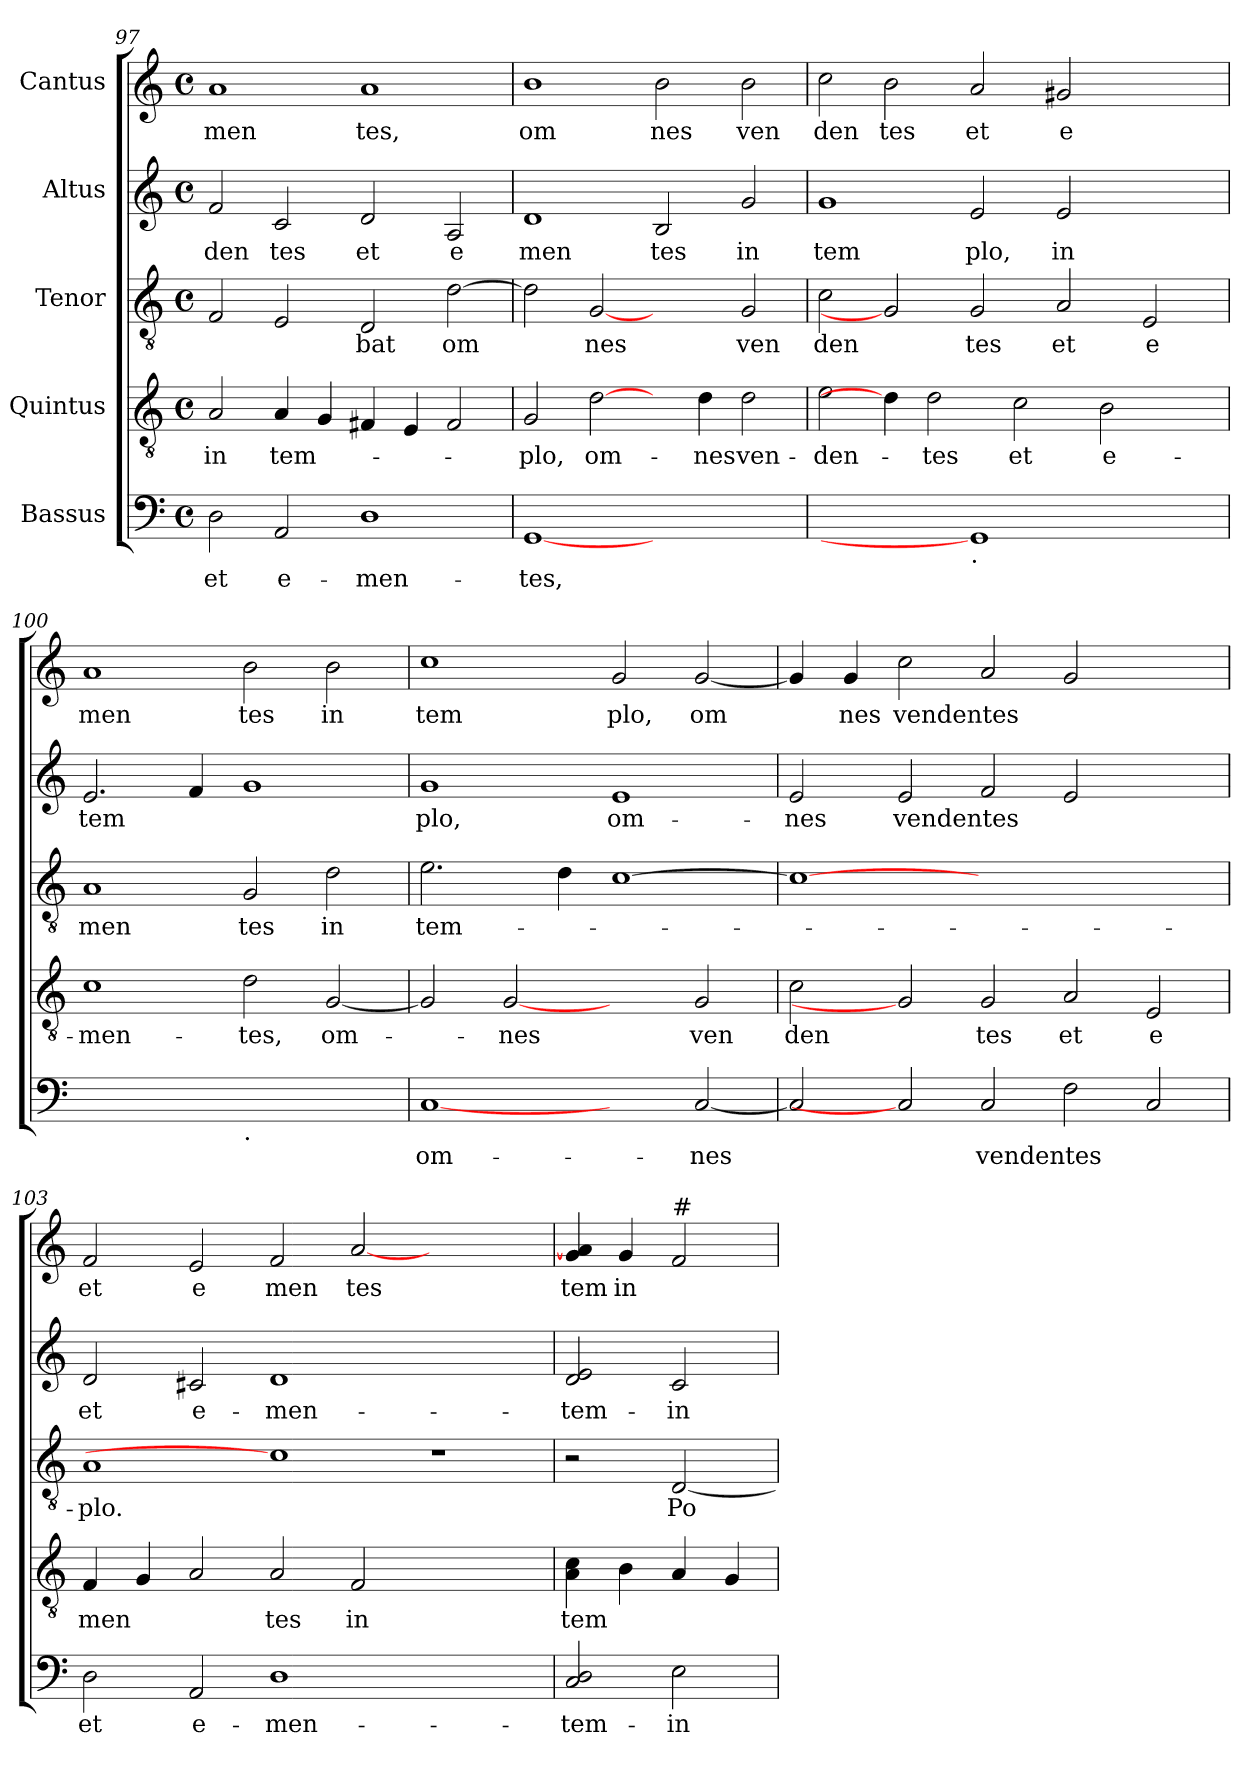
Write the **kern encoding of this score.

**kern	**text	**kern	**text	**kern	**text	**kern	**text	**kern	**text
*part5	*part5	*part4	*part4	*part3	*part3	*part2	*part2	*part1	*part1
*staff5	*staff5	*staff4	*staff4	*staff3	*staff3	*staff2	*staff2	*staff1	*staff1
*I"Bassus	*	*I"Quintus	*	*I"Tenor	*	*I"Altus	*	*I"Cantus	*
*clefF4	*	*clefGv2	*	*clefGv2	*	*clefG2	*	*clefG2	*
*k[]	*	*k[]	*	*k[]	*	*k[]	*	*k[]	*
*M4/4	*	*M4/4	*	*M4/4	*	*M4/4	*	*M4/4	*
*met(c)	*	*met(c)	*	*met(c)	*	*met(c)	*	*met(c)	*
=97	=97	=97	=97	=97	=97	=97	=97	=97	=97
!	!LO:LY:b	!	!LO:LY:b	!	!	!	!LO:LY:b	!	!LO:LY:b
2D\	et	2A/	in	2F/	.	2f/	den	1a	men
!	!LO:LY:b	!	!LO:LY:b	!	!	!	!LO:LY:b	!	!
2AA/	e-	4A/	tem-	2E/	.	2c/	tes	.	.
.	.	4G/	.	.	.	.	.	.	.
!	!LO:LY:b	!	!	!	!LO:LY:b	!	!LO:LY:b	!	!LO:LY:b
1D	-men-	4F#X/	.	2D/	bat	2d/	et	1a	tes,
.	.	4E/	.	.	.	.	.	.	.
!	!	!	!	!	!LO:LY:b	!	!LO:LY:b	!	!
.	.	2F#/	.	[>2d\	om	2A/	e	.	.
=98	=98	=98	=98	=98	=98	=98	=98	=98	=98
!	!LO:LY:b	!	!LO:LY:b	!	!	!	!LO:LY:b	!	!LO:LY:b
[1GG	-tes,	2G/	-plo,	2d\]	.	1d	men	1b	om
!	!	!	!LO:LY:b	!	!LO:LY:b	!	!	!	!
.	.	[2d\	om-	[2G	nes	.	.	.	.
!	!	!	!	!	!	!	!LO:LY:b	!	!LO:LY:b
1ryy	.	4ryy	.	2ryy	.	2B/	tes	2b\	nes
!	!	!	!LO:LY:b	!	!	!	!	!	!
.	.	4d\	-nes	.	.	.	.	.	.
!	!	!	!LO:LY:b	!	!LO:LY:b	!	!LO:LY:b	!	!LO:LY:b
.	.	2d\	ven-	2G/	ven	2g/	in	2b\	ven
=99	=99	=99	=99	=99	=99	=99	=99	=99	=99
!	!	!	!LO:LY:b	!	!LO:LY:b	!	!LO:LY:b	!	!LO:LY:b
1ryy	.	2e\	-den-	2c\	den	1g	tem	2cc\	den
!	!	!	!	!	!	!	!	!	!LO:LY:b
.	.	4d\]	.	2G]	.	.	.	2b\	tes
!	!	!	!LO:LY:b	!	!	!	!	!	!
.	.	2d\	-tes	.	.	.	.	.	.
!LO:TX:b:t=.	!	!	!	!	!	!	!	!	!
!	!	!	!	!	!LO:LY:b	!	!LO:LY:b	!	!LO:LY:b
1GG]	.	.	.	2G/	tes	2e/	plo,	2a/	et
!	!	!	!LO:LY:b	!	!	!	!	!	!
.	.	2c\	et	.	.	.	.	.	.
!	!	!	!	!	!LO:LY:b	!	!LO:LY:b	!	!LO:LY:b
.	.	.	.	2A/	et	2e/	in	2g#X/	e
!	!	!	!LO:LY:b	!	!	!	!	!	!
.	.	2B\	e-	.	.	.	.	.	.
!	!	!	!	!	!LO:LY:b	!	!	!	!
2ryy	.	.	.	2E/	e	2ryy	.	2ryy	.
.	.	4ryy	.	.	.	.	.	.	.
=100	=100	=100	=100	=100	=100	=100	=100	=100	=100
!	!	!	!LO:LY:b	!	!LO:LY:b	!	!LO:LY:b	!	!LO:LY:b
1ryy	.	1c	-men-	1A	men	2.e/	tem	1a	men
.	.	.	.	.	.	4f/	.	.	.
!LO:TX:b:t=.	!	!	!	!	!	!	!	!	!
!	!	!	!LO:LY:b	!	!LO:LY:b	!	!	!	!LO:LY:b
1ryy	.	2d\	-tes,	2G/	tes	1g	.	2b\	tes
!	!	!	!LO:LY:b	!	!LO:LY:b	!	!	!	!LO:LY:b
.	.	[>2G/	om-	2d\	in	.	.	2b\	in
!!LO:LB:g=z
=101	=101	=101	=101	=101	=101	=101	=101	=101	=101
!	!LO:LY:b	!	!	!	!LO:LY:b	!	!LO:LY:b	!	!LO:LY:b
[1C	om-	2G/]	.	2.e\	tem-	1g	plo,	1cc	tem
!	!	!	!LO:LY:b	!	!	!	!	!	!
.	.	[2G	-nes	.	.	.	.	.	.
.	.	.	.	4d\	.	.	.	.	.
!	!	!	!	!	!	!	!LO:LY:b	!	!LO:LY:b
2ryy	.	2ryy	.	[>1c	.	1e	om-	2g/	plo,
!	!LO:LY:b	!	!LO:LY:b	!	!	!	!	!	!LO:LY:b
[<2C/	-nes	2G/	ven	.	.	.	.	[<2g/	om
=102	=102	=102	=102	=102	=102	=102	=102	=102	=102
!	!	!	!LO:LY:b	!	!	!	!LO:LY:b	!	!
2C/]	.	2c\	den	1c_	.	2e/	-nes	4g/]	.
!	!	!	!	!	!	!	!	!	!LO:LY:b
.	.	.	.	.	.	.	.	4g/	nes
!	!	!	!	!	!	!	!LO:LY:b	!	!LO:LY:b
2C]	.	2G]	.	.	.	2e/	vendentes	2cc\	vendentes
!	!LO:LY:b	!	!LO:LY:b	!	!	!	!	!	!
2C/	vendentes	2G/	tes	1.ryy	.	2f/	.	2a/	.
!	!	!	!LO:LY:b	!	!	!	!	!	!
2F\	.	2A/	et	.	.	2e/	.	2g/	.
!	!	!	!LO:LY:b	!	!	!	!	!	!
2C/	.	2E/	e	.	.	2ryy	.	2ryy	.
=103	=103	=103	=103	=103	=103	=103	=103	=103	=103
!	!LO:LY:b	!	!LO:LY:b	!	!LO:LY:b	!	!LO:LY:b	!	!LO:LY:b
2D\	et	4F/	men	1A	-plo.	2d/	et	2f/	et
.	.	4G/	.	.	.	.	.	.	.
!	!LO:LY:b	!	!	!	!	!	!LO:LY:b	!	!LO:LY:b
2AA/	e-	2A/	.	.	.	2c#X/	e-	2e/	e
!	!LO:LY:b	!	!LO:LY:b	!	!	!	!LO:LY:b	!	!LO:LY:b
1D	-men-	2A/	tes	1c]	.	1d	-men-	2f/	men
!	!	!	!LO:LY:b	!	!	!	!	!	!LO:LY:b
.	.	2F/	in	.	.	.	.	[<2a/	tes
1ryy	.	1ryy	.	1r	.	1ryy	.	1ryy	.
=104	=104	=104	=104	=104	=104	=104	=104	=104	=104
!	!LO:LY:b	!	!LO:LY:b	!	!	!	!LO:LY:b	!	!LO:LY:b
*	*	*	*	*	*	*	*	*^	*
2C 2D	tem-	4A 4c	tem	2r	.	2d 2e	tem-	4g 4a]	4ryy	tem
!	!	!	!	!	!	!	!	!	!	!LO:LY:b
.	.	4B\	.	.	.	.	.	4ryy	4g/	in
!	!	!	!	!	!	!	!	!LO:TX:a:t=#	!	!
!	!LO:LY:b	!	!	!	!LO:LY:b	!	!LO:LY:b	!	!	!
2E\	in	4A/	.	[<2D/	Po	2c/	in	2f/	2ryy	.
.	.	4G/	.	.	.	.	.	.	.	.
*	*	*	*	*	*	*	*	*v	*v	*
=	=	=	=	=	=	=	=	=	=
*-	*-	*-	*-	*-	*-	*-	*-	*-	*-
